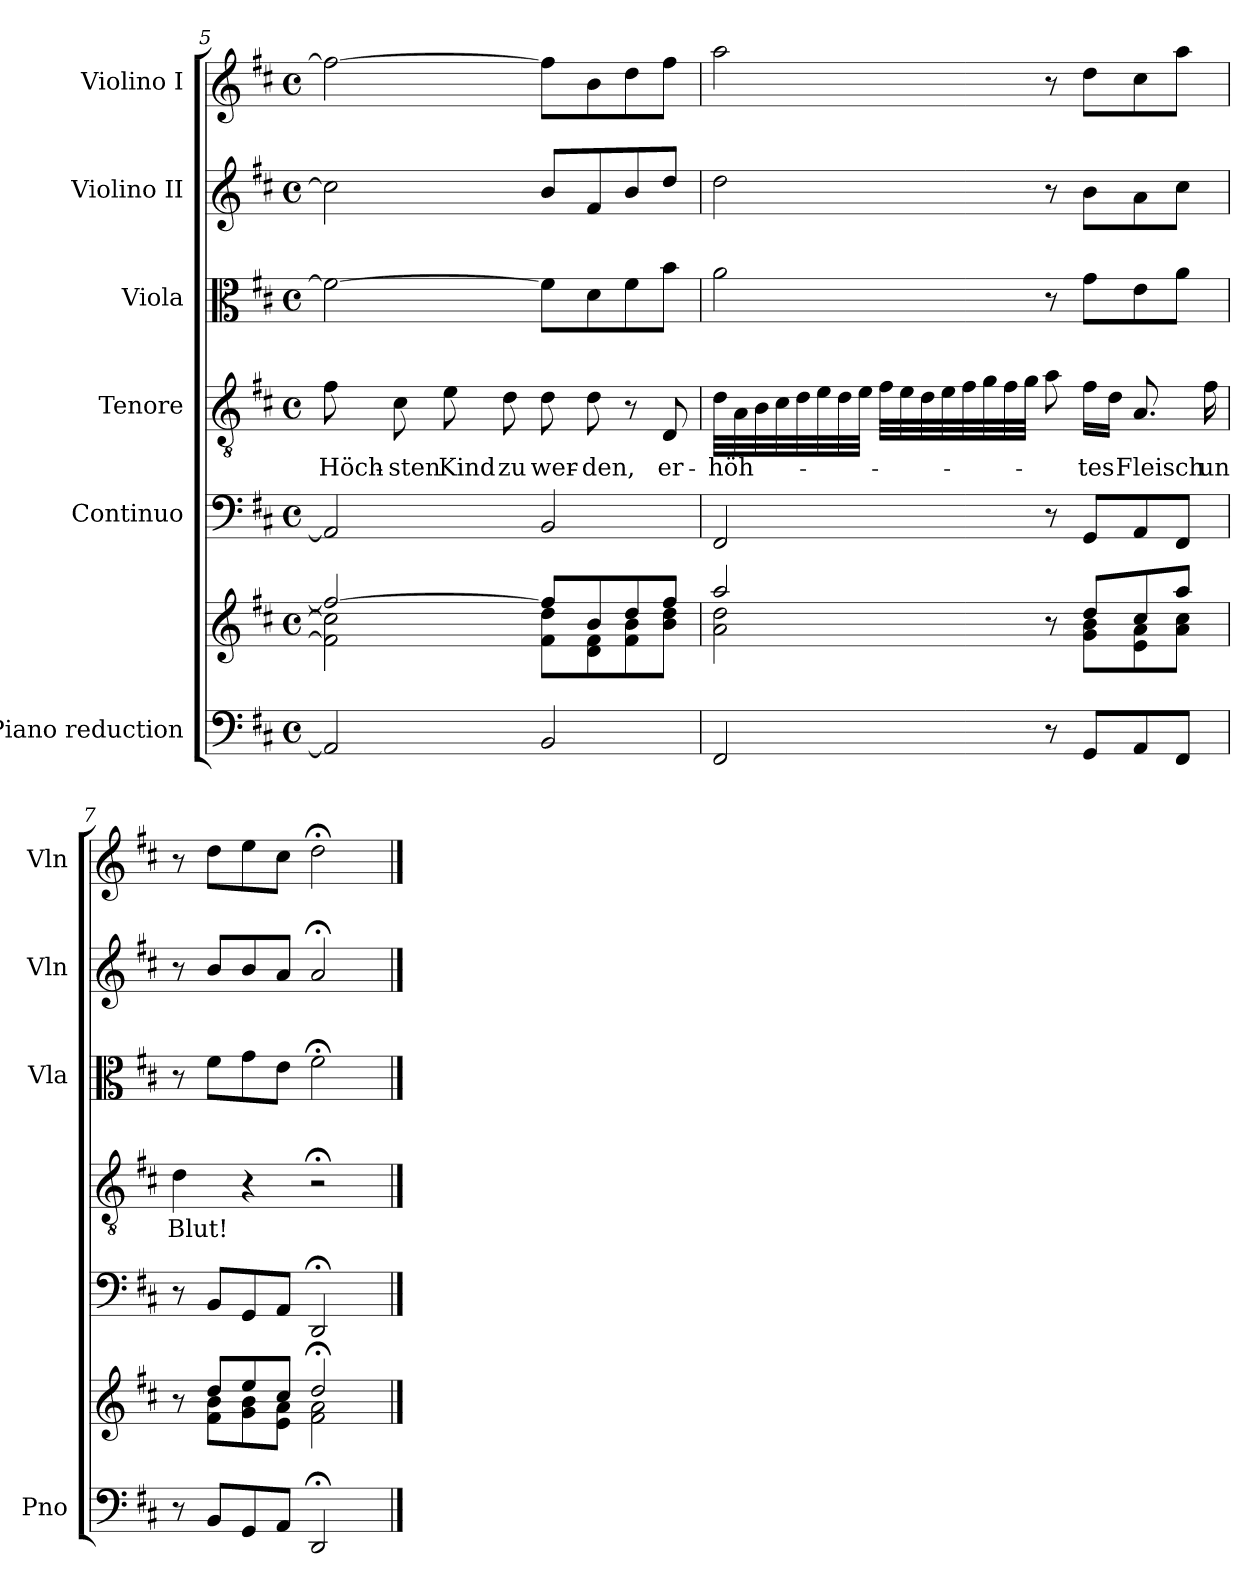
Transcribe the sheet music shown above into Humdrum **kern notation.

**kern	**kern	**kern	**kern	**text	**kern	**kern	**kern
*part6	*part6	*part5	*part4	*part4	*part3	*part2	*part1
*staff7	*staff6	*staff5	*staff4	*staff4	*staff3	*staff2	*staff1
*I"Piano reduction	*	*I"Continuo	*I"Tenore	*	*I"Viola	*I"Violino II	*I"Violino I
*I'Pno	*	*	*	*	*I'Vla	*I'Vln	*I'Vln
*clefF4	*clefG2	*clefF4	*clefGv2	*	*clefC3	*clefG2	*clefG2
*k[f#c#]	*k[f#c#]	*k[f#c#]	*k[f#c#]	*	*k[f#c#]	*k[f#c#]	*k[f#c#]
*M4/4	*M4/4	*M4/4	*M4/4	*	*M4/4	*M4/4	*M4/4
*met(c)	*met(c)	*met(c)	*met(c)	*	*met(c)	*met(c)	*met(c)
=5	=5	=5	=5	=5	=5	=5	=5
*	*^	*	*	*	*	*	*
!	!	!	!	!	!LO:LY:b	!	!	!
2AA#/]	2ff#/_	2f#\] 2cc#\]	2AA#/]	8f#\	Höch-	2f#\_	2cc#\]	2ff#\_
!	!	!	!	!	!LO:LY:b	!	!	!
.	.	.	.	8c#\	-sten	.	.	.
!	!	!	!	!	!LO:LY:b	!	!	!
.	.	.	.	8e\	Kind	.	.	.
!	!	!	!	!	!LO:LY:b	!	!	!
.	.	.	.	8d\	zu	.	.	.
!	!	!	!	!	!LO:LY:b	!	!	!
2BB/	8ff#/L]	8f#\ 8dd\L	2BB/	8d\	wer-	8f#\L]	8b/L	8ff#\L]
!	!	!	!	!	!LO:LY:b	!	!	!
.	8b/	8d\ 8f#\	.	8d\	-den,	8d\	8f#/	8b\
.	8dd/	8f#\ 8b\	.	8r	.	8f#\	8b/	8dd\
!	!	!	!	!	!LO:LY:b	!	!	!
.	8ff#/J	8b\ 8dd\J	.	8D/	er-	8b\J	8dd/J	8ff#\J
=6	=6	=6	=6	=6	=6	=6	=6	=6
!	!	!	!	!	!LO:LY:b	!	!	!
2FF#/	2aa/	2a\ 2dd\	2FF#/	32d\LLL	-höh-	2a\	2dd\	2aa\
.	.	.	.	32A\	.	.	.	.
.	.	.	.	32B\	.	.	.	.
.	.	.	.	32c#\	.	.	.	.
.	.	.	.	32d\	.	.	.	.
.	.	.	.	32e\	.	.	.	.
.	.	.	.	32d\	.	.	.	.
.	.	.	.	32e\JJJ	.	.	.	.
.	.	.	.	32f#\LLL	.	.	.	.
.	.	.	.	32e\	.	.	.	.
.	.	.	.	32d\	.	.	.	.
.	.	.	.	32e\	.	.	.	.
.	.	.	.	32f#\	.	.	.	.
.	.	.	.	32g\	.	.	.	.
.	.	.	.	32f#\	.	.	.	.
.	.	.	.	32g\JJJ	.	.	.	.
8r	8r	8ryy	8r	8a\	.	8r	8r	8r
!	!	!	!	!	!LO:LY:b	!	!	!
8GG/L	8dd/L	8g\ 8b\L	8GG/L	16f#\LL	-tes	8g\L	8b\L	8dd\L
.	.	.	.	16d\JJ	.	.	.	.
!	!	!	!	!	!LO:LY:b	!	!	!
8AA/	8cc#/	8e\ 8a\	8AA/	8.A/	Fleisch	8e\	8a\	8cc#\
8FF#/J	8aa/J	8a\ 8cc#\J	8FF#/J	.	.	8a\J	8cc#\J	8aa\J
!	!	!	!	!	!LO:LY:b	!	!	!
.	.	.	.	16f#\	un	.	.	.
=7	=7	=7	=7	=7	=7	=7	=7	=7
!	!	!	!	!	!LO:LY:b	!	!	!
8r	8r	8ryy	8r	4d\	Blut!	8r	8r	8r
8BB/L	8dd/L	8f#\ 8b\L	8BB/L	.	.	8f#\L	8b/L	8dd\L
8GG/	8ee/	8g\ 8b\	8GG/	4r	.	8g\	8b/	8ee\
8AA/J	8cc#/J	8e\ 8a\J	8AA/J	.	.	8e\J	8a/J	8cc#\J
2DD;</	2dd;</	2f#\ 2a\	2DD;</	2r;<	.	2f#;<\	2a;</	2dd;<\
*	*v	*v	*	*	*	*	*	*
==	==	==	==	==	==	==	==
*-	*-	*-	*-	*-	*-	*-	*-
